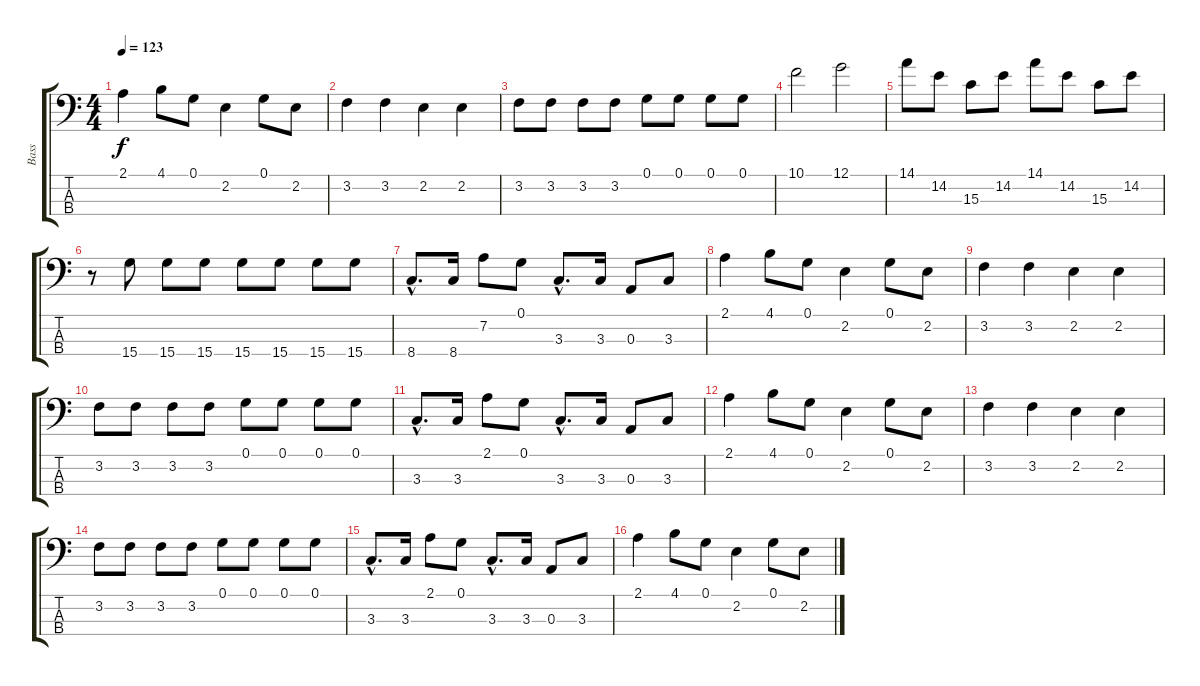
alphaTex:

\track ("Bass" "Bass") {instrument electricbassfinger}
\staff {score tabs}
\tuning (G2 D2 A1 E1) {hide}
\ts (4 4)
\tempo 123
\clef f4
\ks c
2.1.4{dy f} 4.1.8 0.1.8 2.2.4 0.1.8 2.2.8 |
3.2.4 3.2.4 2.2.4 2.2.4 |
3.2.8 3.2.8 3.2.8 3.2.8 0.1.8 0.1.8 0.1.8 0.1.8 |
10.1.2 12.1.2 |
14.1.8 14.2.8 15.3.8 14.2.8 14.1.8 14.2.8 15.3.8 14.2.8 |
r.8 15.4.8 15.4.8 15.4.8 15.4.8 15.4.8 15.4.8 15.4.8 |
8.4{hac}.8{d} 8.4.16 7.2.8 0.1.8 3.3{hac}.8{d} 3.3.16 0.3.8 3.3.8 |
2.1.4 4.1.8 0.1.8 2.2.4 0.1.8 2.2.8 |
3.2.4 3.2.4 2.2.4 2.2.4 |
3.2.8 3.2.8 3.2.8 3.2.8 0.1.8 0.1.8 0.1.8 0.1.8 |
3.3{hac}.8{d} 3.3.16 2.1.8 0.1.8 3.3{hac}.8{d} 3.3.16 0.3.8 3.3.8 |
2.1.4 4.1.8 0.1.8 2.2.4 0.1.8 2.2.8 |
3.2.4 3.2.4 2.2.4 2.2.4 |
3.2.8 3.2.8 3.2.8 3.2.8 0.1.8 0.1.8 0.1.8 0.1.8 |
3.3{hac}.8{d} 3.3.16 2.1.8 0.1.8 3.3{hac}.8{d} 3.3.16 0.3.8 3.3.8 |
2.1.4 4.1.8 0.1.8 2.2.4 0.1.8 2.2.8
